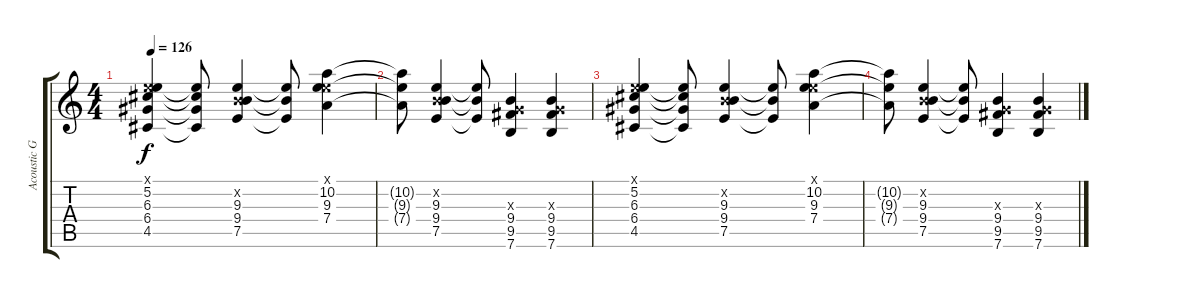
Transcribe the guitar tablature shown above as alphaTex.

\track ("Acoustic Guitar" "Acoustic G") {instrument acousticguitarnylon}
\staff {score tabs}
\tuning (E4 B3 G3 D3 A2 E2) {hide}
\ts (4 4)
\tempo 126
\clef g2
\ks c
(0.1{x} 5.2 6.3 6.4 4.5).4{dy f instrument acousticguitarnylon} (5.2{t} 6.3{t} 6.4{t} 4.5{t}).8 (0.2{x} 9.3 9.4 7.5).4 (9.3{t} 9.4{t} 7.5{t}).8 (0.1{x} 10.2 9.3 7.4).4 |
(10.2{t} 9.3{t} 7.4{t}).8 (0.2{x} 9.3 9.4 7.5).4 (9.3{t} 9.4{t} 7.5{t}).8 (0.3{x} 9.4 9.5 7.6).4 (0.3{x} 9.4 9.5 7.6).4 |
(0.1{x} 5.2 6.3 6.4 4.5).4 (5.2{t} 6.3{t} 6.4{t} 4.5{t}).8 (0.2{x} 9.3 9.4 7.5).4 (9.3{t} 9.4{t} 7.5{t}).8 (0.1{x} 10.2 9.3 7.4).4 |
(10.2{t} 9.3{t} 7.4{t}).8 (0.2{x} 9.3 9.4 7.5).4 (9.3{t} 9.4{t} 7.5{t}).8 (0.3{x} 9.4 9.5 7.6).4 (0.3{x} 9.4 9.5 7.6).4
